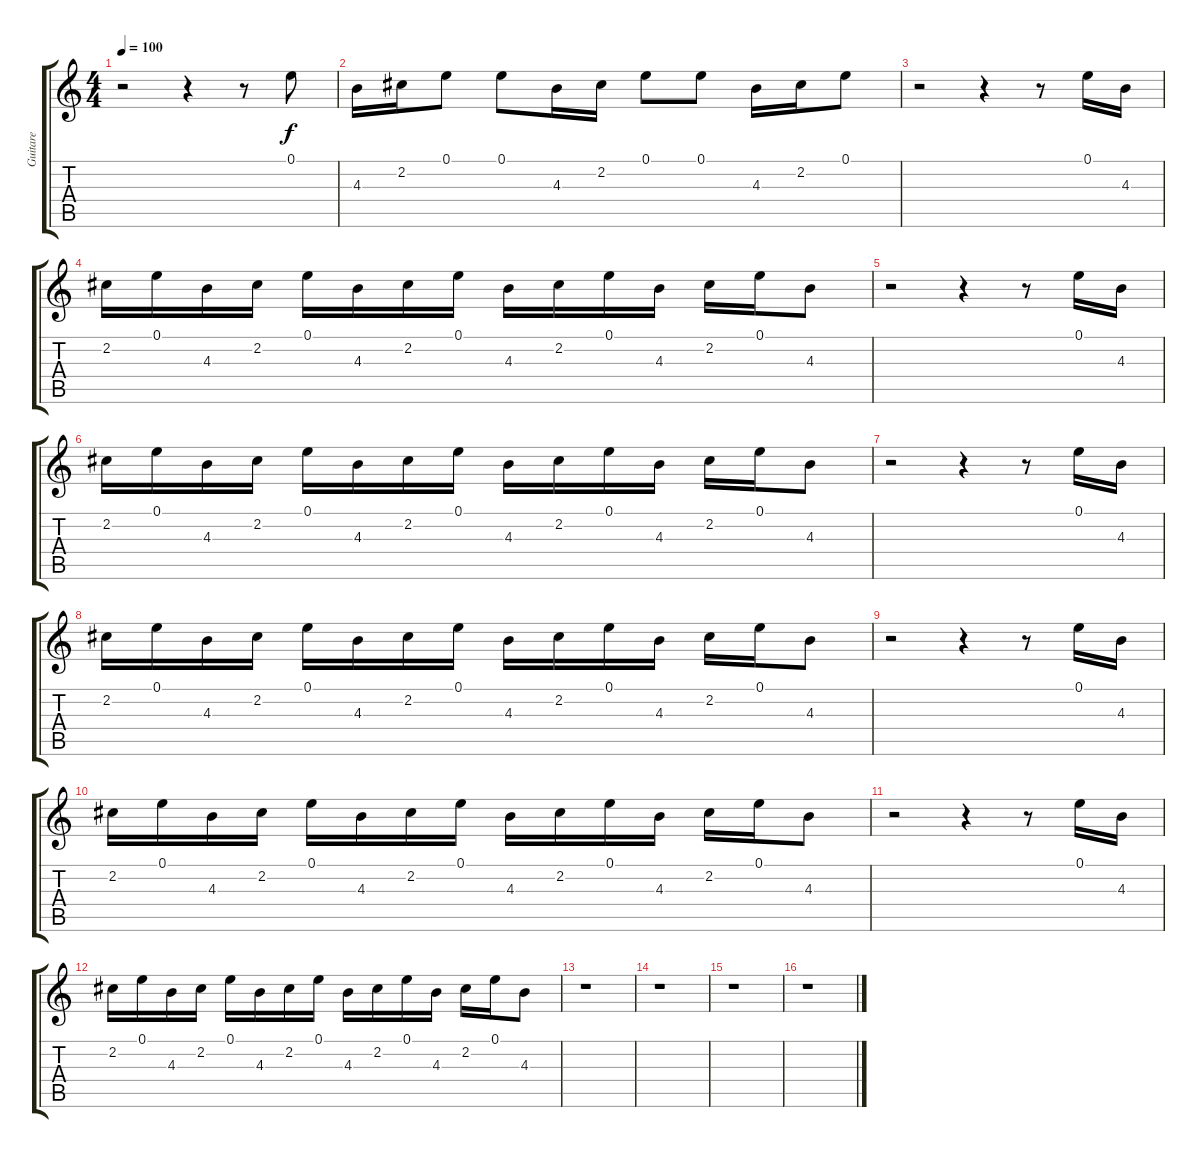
\track ("Guitare" "Guitare") {instrument electricguitarclean}
\staff {score tabs}
\tuning (E4 B3 G3 D3 A2 E2) {hide}
\ts (4 4)
\tempo 100
\clef g2
\ks c
r.2{dy f} r.4 r.8 0.1.8 |
4.3.16 2.2.16 0.1.8 0.1.8 4.3.16 2.2.16 0.1.8 0.1.8 4.3.16 2.2.16 0.1.8 |
r.2 r.4 r.8 0.1.16 4.3.16 |
2.2.16 0.1.16 4.3.16 2.2.16 0.1.16 4.3.16 2.2.16 0.1.16 4.3.16 2.2.16 0.1.16 4.3.16 2.2.16 0.1.16 4.3.8 |
r.2 r.4 r.8 0.1.16 4.3.16 |
2.2.16 0.1.16 4.3.16 2.2.16 0.1.16 4.3.16 2.2.16 0.1.16 4.3.16 2.2.16 0.1.16 4.3.16 2.2.16 0.1.16 4.3.8 |
r.2 r.4 r.8 0.1.16 4.3.16 |
2.2.16 0.1.16 4.3.16 2.2.16 0.1.16 4.3.16 2.2.16 0.1.16 4.3.16 2.2.16 0.1.16 4.3.16 2.2.16 0.1.16 4.3.8 |
r.2 r.4 r.8 0.1.16 4.3.16 |
2.2.16 0.1.16 4.3.16 2.2.16 0.1.16 4.3.16 2.2.16 0.1.16 4.3.16 2.2.16 0.1.16 4.3.16 2.2.16 0.1.16 4.3.8 |
r.2 r.4 r.8 0.1.16 4.3.16 |
2.2.16 0.1.16 4.3.16 2.2.16 0.1.16 4.3.16 2.2.16 0.1.16 4.3.16 2.2.16 0.1.16 4.3.16 2.2.16 0.1.16 4.3.8 |
r.1 |
r.1 |
r.1 |
r.1
